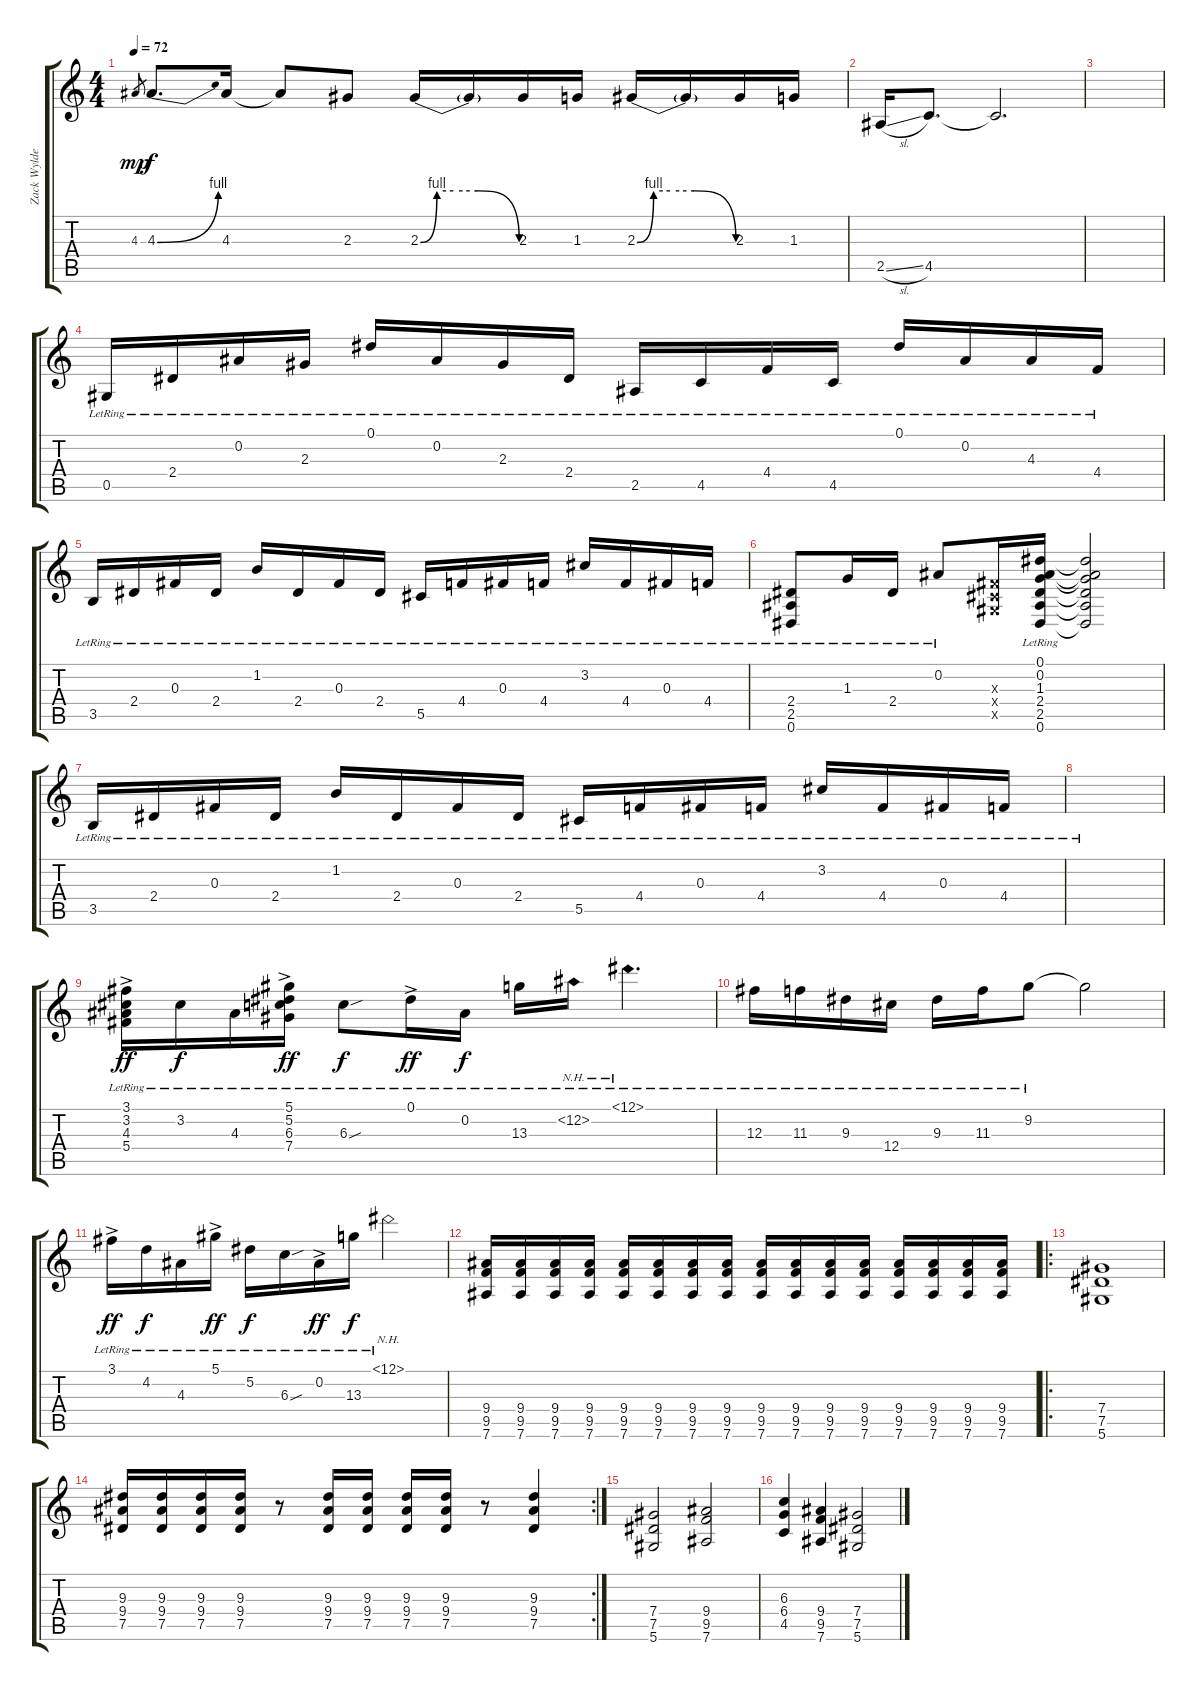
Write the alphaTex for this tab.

\track ("Zack Wylde" "Zack Wylde") {instrument acousticguitarsteel}
\staff {score tabs}
\tuning (Eb4 Bb3 Gb3 Db3 Ab2 Eb2) {hide}
\ts (4 4)
\tempo 72
\clef g2
\ks c
4.3.8{gr dy mp} 4.3{be (bend 0 0 60 4)}.8{d dy f} 4.3.16 4.3{t}.8 2.3.8 2.3{be (custom 0 0 10 4 20 4 30 4 35 4 60 0)}.16 2.3{t}.16 2.3.16 1.3.16 2.3{be (custom 0 0 10 4 20 4 30 4 35 4 60 0)}.16 2.3{t}.16 2.3.16 1.3.16 |
2.5{sl}.16 4.5.8{d} 4.5{t}.2{d} |
|
0.5{lr}.16{volume 12 instrument acousticguitarsteel} 2.4{lr}.16 0.2{lr}.16 2.3{lr}.16 0.1{lr}.16 0.2{lr}.16 2.3{lr}.16 2.4{lr}.16 2.5{lr}.16 4.5{lr}.16 4.4{lr}.16 4.5{lr}.16 0.1{lr}.16 0.2{lr}.16 4.3{lr}.16 4.4{lr}.16 |
3.5{lr}.16 2.4{lr}.16 0.3{lr}.16 2.4{lr}.16 1.2{lr}.16 2.4{lr}.16 0.3{lr}.16 2.4{lr}.16 5.5{lr}.16 4.4{lr}.16 0.3{lr}.16 4.4{lr}.16 3.2{lr}.16 4.4{lr}.16 0.3{lr}.16 4.4{lr}.16 |
(2.4{lr} 2.5{lr} 0.6{lr}).8 1.3{lr}.16 2.4{lr}.16 0.2{lr}.8 (0.3{x} 0.4{x} 0.5{x}).16 (0.1{lr} 0.2{lr} 1.3{lr} 2.4{lr} 2.5{lr} 0.6{lr}).16 (0.1{t} 0.2{t} 1.3{t} 2.4{t} 2.5{t} 0.6{t}).2 |
3.5{lr}.16 2.4{lr}.16 0.3{lr}.16 2.4{lr}.16 1.2{lr}.16 2.4{lr}.16 0.3{lr}.16 2.4{lr}.16 5.5{lr}.16 4.4{lr}.16 0.3{lr}.16 4.4{lr}.16 3.2{lr}.16 4.4{lr}.16 0.3{lr}.16 4.4{lr}.16 |
|
(3.1{ac lr} 3.2{ac lr} 4.3{ac lr} 5.4{ac lr}).16{dy ff} 3.2{lr}.16{dy f} 4.3{lr}.16 (5.1{ac lr} 5.2{ac lr} 6.3{ac lr} 7.4{ac lr}).16{dy ff} 6.3{sou lr}.8{dy f} 0.1{ac lr}.16{dy ff} 0.2{lr}.16{dy f} 13.3{lr}.16 12.2{nh lr}.16 12.1{nh lr}.4{d} |
12.3{lr}.16 11.3{lr}.16 9.3{lr}.16 12.4{lr}.16 9.3{lr}.16 11.3{lr}.16 9.2{lr}.8 9.2{t}.2 |
3.1{ac lr}.16{dy ff} 4.2{lr}.16{dy f} 4.3{lr}.16 5.1{ac lr}.16{dy ff} 5.2{lr}.16{dy f} 6.3{sou lr}.16 0.2{ac lr}.16{dy ff} 13.3{lr}.16{dy f} 12.1{nh lr}.2 |
(9.4 9.5 7.6).16{instrument overdrivenguitar} (9.4 9.5 7.6).16 (9.4 9.5 7.6).16 (9.4 9.5 7.6).16 (9.4 9.5 7.6).16 (9.4 9.5 7.6).16 (9.4 9.5 7.6).16 (9.4 9.5 7.6).16 (9.4 9.5 7.6).16 (9.4 9.5 7.6).16 (9.4 9.5 7.6).16 (9.4 9.5 7.6).16 (9.4 9.5 7.6).16 (9.4 9.5 7.6).16 (9.4 9.5 7.6).16 (9.4 9.5 7.6).16 |
\ro
(7.4 7.5 5.6).1 |
\rc 2
(9.3 9.4 7.5).16 (9.3 9.4 7.5).16 (9.3 9.4 7.5).16 (9.3 9.4 7.5).16 r.8 (9.3 9.4 7.5).16 (9.3 9.4 7.5).16 (9.3 9.4 7.5).16 (9.3 9.4 7.5).16 r.8 (9.3 9.4 7.5).4 |
(7.4 7.5 5.6).2 (9.4 9.5 7.6).2 |
(6.3 6.4 4.5).4 (9.4 9.5 7.6).4 (7.4 7.5 5.6).2
